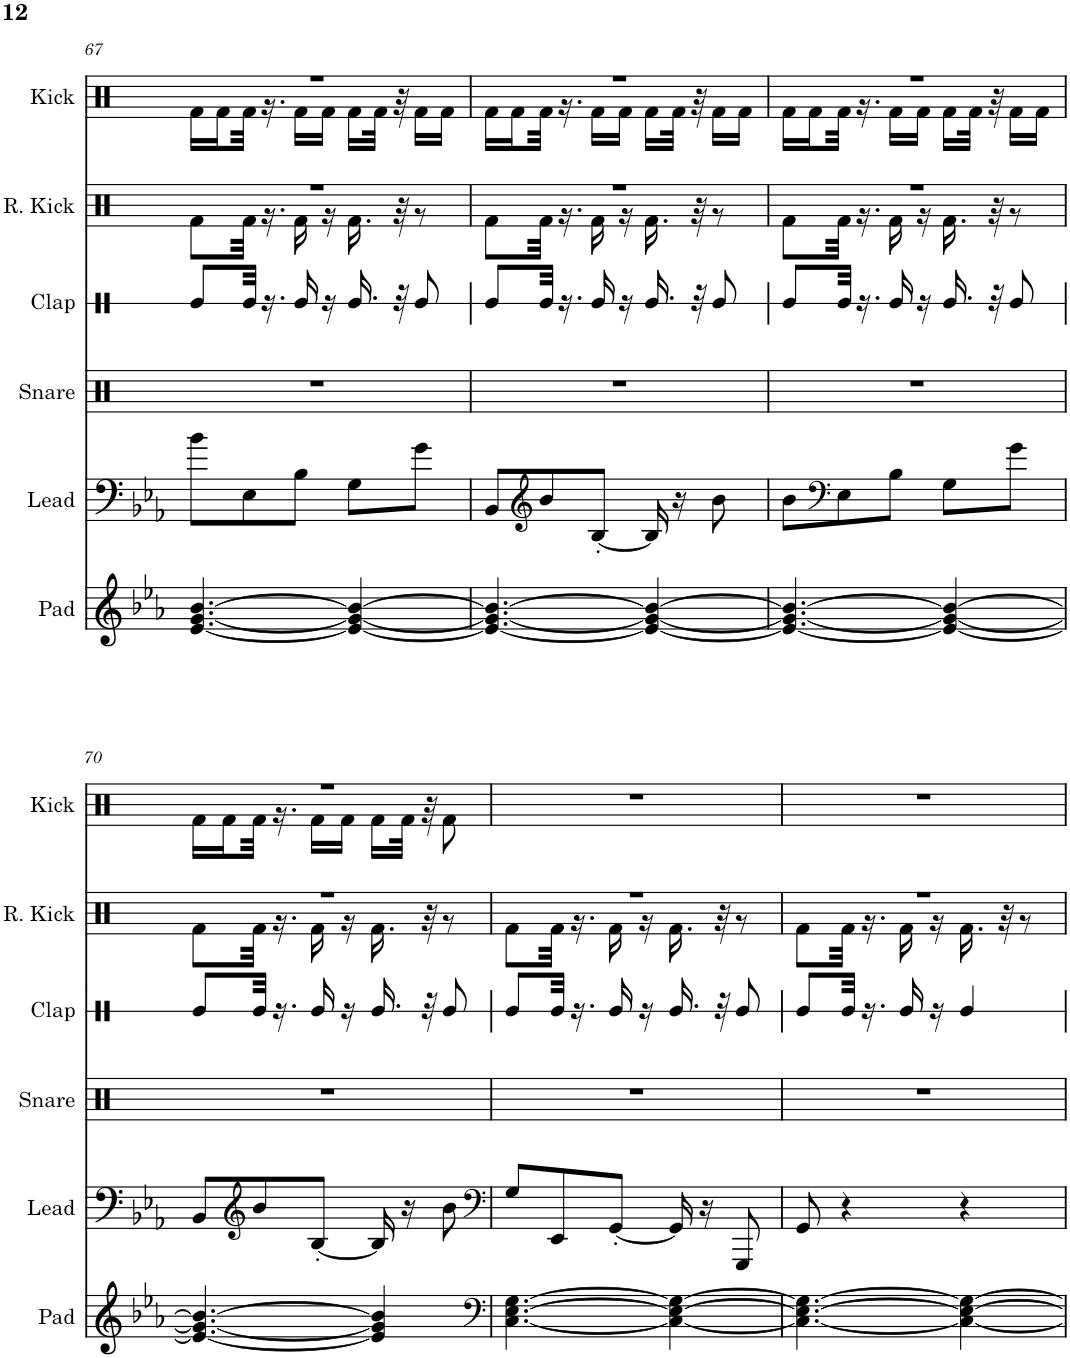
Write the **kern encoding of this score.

**kern	**kern	**kern	**kern	**kern	**kern
*part6	*part5	*part4	*part3	*part2	*part1
*staff6	*staff5	*staff4	*staff3	*staff2	*staff1
*I"Pad	*I"Lead	*I"Snare	*I"Clap	*I"Reverb Kick	*I"Kick
*I'Pad	*I'Lead	*I'Snare	*I'Clap	*I'R. Kick	*I'Kick
!!LO:PB:g=z
*clefG2	*clefF4	*clefX	*clefX	*clefX	*clefX
*k[b-e-a-]	*k[b-e-a-]	*k[b-e-a-]	*k[b-e-a-]	*k[b-e-a-]	*k[b-e-a-]
*M5/8	*M5/8	*M5/8	*M5/8	*M5/8	*M5/8
=67	=67	=67	=67	=67	=67
*	*	*	*	*^	*^
[4.e-/ [4.g/ [4.b-/	8b-\L	8%5r	8Re/L	8%5r	8Rf\L	8%5r	16Rf\LL
.	.	.	.	.	.	.	16Rf\
.	8E-\	.	32Re/Jkk	.	32Rf\Jkk	.	32Rf\JJk
.	.	.	16.r	.	16.r	.	16.r
.	8B-\J	.	16Re/	.	16Rf\	.	16Rf\LL
.	.	.	16r	.	16r	.	16Rf\JJ
4e-/_ 4g/_ 4b-/_	8G\L	.	16.Re/	.	16.Rf\	.	16Rf\LL
.	.	.	.	.	.	.	32Rf\JJk
.	.	.	32r	.	32r	.	32r
.	8g\J	.	8Re/	.	8r	.	16Rf\LL
.	.	.	.	.	.	.	16Rf\JJ
=68	=68	=68	=68	=68	=68	=68	=68
4.e-/_ 4.g/_ 4.b-/_	8BB-/L	8%5r	8Re/L	8%5r	8Rf\L	8%5r	16Rf\LL
.	.	.	.	.	.	.	16Rf\
*	*clefG2	*	*	*	*	*	*
.	8b-/	.	32Re/Jkk	.	32Rf\Jkk	.	32Rf\JJk
.	.	.	16.r	.	16.r	.	16.r
.	[8B-'/J	.	16Re/	.	16Rf\	.	16Rf\LL
.	.	.	16r	.	16r	.	16Rf\JJ
4e-/_ 4g/_ 4b-/_	16B-/]	.	16.Re/	.	16.Rf\	.	16Rf\LL
.	16r	.	.	.	.	.	32Rf\JJk
.	.	.	32r	.	32r	.	32r
.	8b-\	.	8Re/	.	8r	.	16Rf\LL
.	.	.	.	.	.	.	16Rf\JJ
=69	=69	=69	=69	=69	=69	=69	=69
4.e-/_ 4.g/_ 4.b-/_	8b-\L	8%5r	8Re/L	8%5r	8Rf\L	8%5r	16Rf\LL
.	.	.	.	.	.	.	16Rf\
*	*clefF4	*	*	*	*	*	*
.	8E-\	.	32Re/Jkk	.	32Rf\Jkk	.	32Rf\JJk
.	.	.	16.r	.	16.r	.	16.r
.	8B-\J	.	16Re/	.	16Rf\	.	16Rf\LL
.	.	.	16r	.	16r	.	16Rf\JJ
4e-/_ 4g/_ 4b-/_	8G\L	.	16.Re/	.	16.Rf\	.	16Rf\LL
.	.	.	.	.	.	.	32Rf\JJk
.	.	.	32r	.	32r	.	32r
.	8g\J	.	8Re/	.	8r	.	16Rf\LL
.	.	.	.	.	.	.	16Rf\JJ
!!LO:LB:g=z	!!
=70	=70	=70	=70	=70	=70	=70	=70
4.e-/_ 4.g/_ 4.b-/_	8BB-/L	8%5r	8Re/L	8%5r	8Rf\L	8%5r	16Rf\LL
.	.	.	.	.	.	.	16Rf\
*	*clefG2	*	*	*	*	*	*
.	8b-/	.	32Re/Jkk	.	32Rf\Jkk	.	32Rf\JJk
.	.	.	16.r	.	16.r	.	16.r
.	[8B-'/J	.	16Re/	.	16Rf\	.	16Rf\LL
.	.	.	16r	.	16r	.	16Rf\JJ
4e-/] 4g/] 4b-/]	16B-/]	.	16.Re/	.	16.Rf\	.	16Rf\LL
.	16r	.	.	.	.	.	32Rf\JJk
.	.	.	32r	.	32r	.	32r
.	8b-\	.	8Re/	.	8r	.	8Rf\
*	*	*	*	*	*	*v	*v
=71	=71	=71	=71	=71	=71	=71
*clefF4	*clefF4	*	*	*	*	*
[4.C\ [4.E-\ [4.G\	8G/L	8%5r	8Re/L	8%5r	8Rf\L	8%5r
.	8EE-/	.	32Re/Jkk	.	32Rf\Jkk	.
.	.	.	16.r	.	16.r	.
.	[8GG'/J	.	16Re/	.	16Rf\	.
.	.	.	16r	.	16r	.
4C\_ 4E-\_ 4G\_	16GG/]	.	16.Re/	.	16.Rf\	.
.	16r	.	.	.	.	.
.	.	.	32r	.	32r	.
.	8GGG/	.	8Re/	.	8r	.
=72	=72	=72	=72	=72	=72	=72
4.C\_ 4.E-\_ 4.G\_	8GG/	8%5r	8Re/L	8%5r	8Rf\L	8%5r
.	4r	.	32Re/Jkk	.	32Rf\Jkk	.
.	.	.	16.r	.	16.r	.
.	.	.	16Re/	.	16Rf\	.
.	.	.	16r	.	16r	.
4C\_ 4E-\_ 4G\_	4r	.	4Re/	.	16.Rf\	.
.	.	.	.	.	32r	.
.	.	.	.	.	8r	.
*	*	*	*	*v	*v	*
=	=	=	=	=	=
*-	*-	*-	*-	*-	*-
